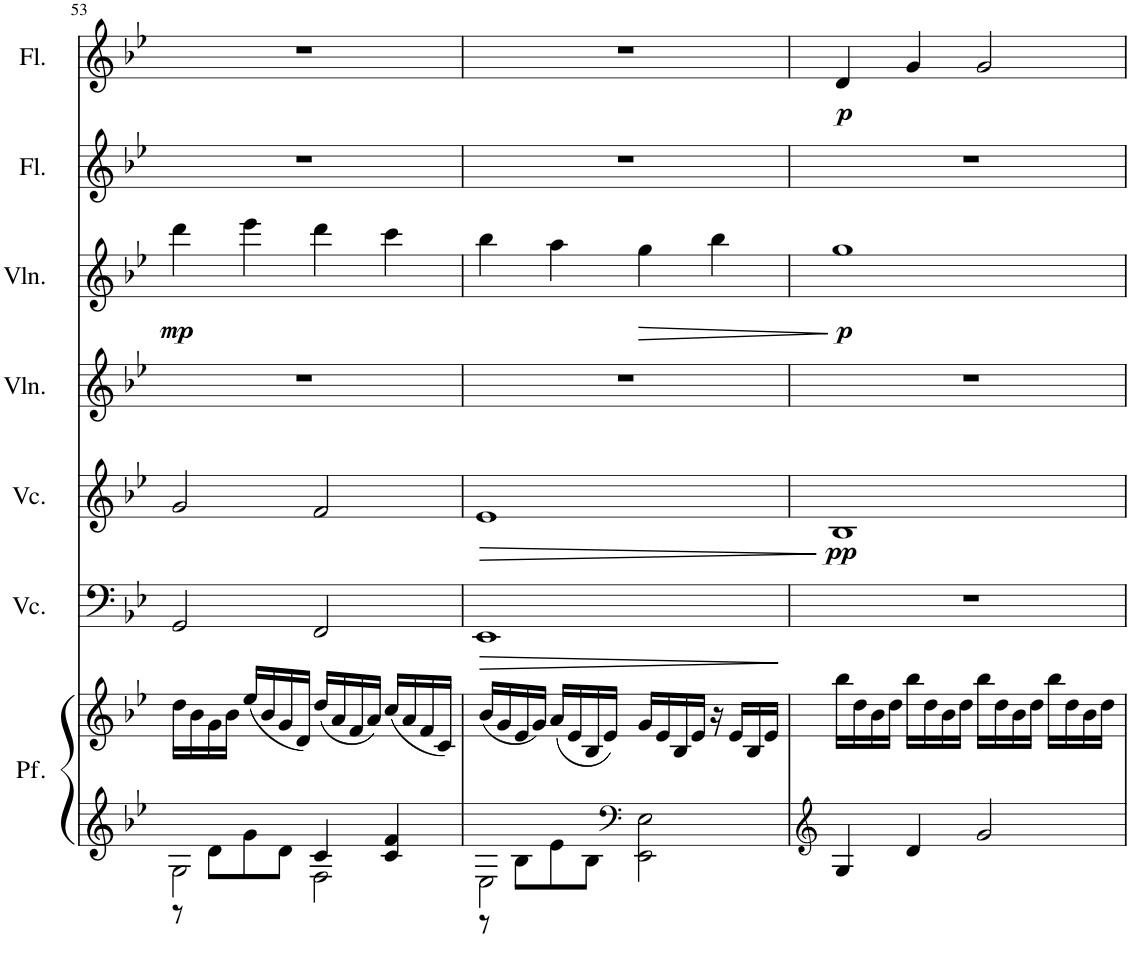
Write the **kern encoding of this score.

**kern	**kern	**kern	**dynam	**kern	**dynam	**kern	**kern	**dynam	**kern	**kern	**dynam
*part7	*part7	*part6	*part6	*part5	*part5	*part4	*part3	*part3	*part2	*part1	*part1
*staff8	*staff7	*staff6	*staff6	*staff5	*staff5	*staff4	*staff3	*staff3	*staff2	*staff1	*staff1
*I"Piano	*	*I"Violoncello	*	*I"Violoncello	*	*I"Violino	*I"Violino	*	*I"Flauto	*I"Flauto	*
*	*	*I'Vc.	*	*I'Vc.	*	*I'Vln.	*I'Vln.	*	*I'Fl.	*I'Fl.	*
!!LO:PB:g=z
*clefG2	*clefG2	*clefF4	*	*clefG2	*	*clefG2	*clefG2	*	*clefG2	*clefG2	*
*k[b-e-]	*k[b-e-]	*k[b-e-]	*	*k[b-e-]	*	*k[b-e-]	*k[b-e-]	*	*k[b-e-]	*k[b-e-]	*
*M4/4	*M4/4	*M4/4	*	*M4/4	*	*M4/4	*M4/4	*	*M4/4	*M4/4	*
=53	=53	=53	=53	=53	=53	=53	=53	=53	=53	=53	=53
*^	*	*	*	*	*	*	*	*	*	*	*
!	!	!	!	!	!	!	!	!	!LO:DY:b	!	!	!
2G\	8r	16dd\LL	2GG/	.	2g/	.	1r	4ddd\	mp	1r	1r	.
.	.	16b-\	.	.	.	.	.	.	.	.	.	.
.	8d\L	16g\	.	.	.	.	.	.	.	.	.	.
.	.	16b-\JJ	.	.	.	.	.	.	.	.	.	.
.	8g\	(16ee-/LL	.	.	.	.	.	4eee-\	.	.	.	.
.	.	16b-/	.	.	.	.	.	.	.	.	.	.
.	8d\J	16g/	.	.	.	.	.	.	.	.	.	.
.	.	16d/JJ)	.	.	.	.	.	.	.	.	.	.
2F\	4c/	(16dd/LL	2FF/	.	2f/	.	.	4ddd\	.	.	.	.
.	.	16a/	.	.	.	.	.	.	.	.	.	.
.	.	16f/	.	.	.	.	.	.	.	.	.	.
.	.	16a/JJ)	.	.	.	.	.	.	.	.	.	.
.	4c/ 4f/	(16cc/LL	.	.	.	.	.	4ccc\	.	.	.	.
.	.	16a/	.	.	.	.	.	.	.	.	.	.
.	.	16f/	.	.	.	.	.	.	.	.	.	.
.	.	16c/JJ)	.	.	.	.	.	.	.	.	.	.
=54	=54	=54	=54	=54	=54	=54	=54	=54	=54	=54	=54	=54
!	!	!	!	!LO:HP:b	!	!LO:HP:b	!	!	!	!	!	!
2E-\	8r	(16b-/LL	1EE-	>	1e-	>	1r	4bb-\	.	1r	1r	.
.	.	16g/	.	.	.	.	.	.	.	.	.	.
.	8B-\L	16e-/	.	.	.	.	.	.	.	.	.	.
.	.	16g/JJ)	.	.	.	.	.	.	.	.	.	.
.	8e-\	(16a/LL	.	.	.	.	.	4aa\	.	.	.	.
.	.	16e-/	.	.	.	.	.	.	.	.	.	.
.	8B-\J	16B-/	.	.	.	.	.	.	.	.	.	.
.	.	16e-/JJ)	.	.	.	.	.	.	.	.	.	.
*clefF4	*	*	*	*	*	*	*	*	*	*	*	*
!	!	!	!	!	!	!	!	!	!LO:HP:b	!	!	!
2EE-\ 2E-\	2ryy	16g/LL	.	.	.	.	.	4gg\	>	.	.	.
.	.	16e-/	.	.	.	.	.	.	.	.	.	.
.	.	16B-/	.	.	.	.	.	.	.	.	.	.
.	.	16e-/JJ	.	.	.	.	.	.	.	.	.	.
.	.	16r	.	.	.	.	.	4bb-\	.	.	.	.
.	.	16e-/LL	.	.	.	.	.	.	.	.	.	.
.	.	16B-/	.	.	.	.	.	.	.	.	.	.
.	.	16e-/JJ	.	.	.	.	.	.	.	.	.	.
*v	*v	*	*	*	*	*	*	*	*	*	*	*
.	.	.	]	.	]	.	.	]	.	.	.
=55	=55	=55	=55	=55	=55	=55	=55	=55	=55	=55	=55
*clefG2	*	*	*	*	*	*	*	*	*	*	*
!	!	!	!	!	!LO:DY:b	!	!	!LO:DY:b	!	!	!LO:DY:b
4G/	16bb-\LL	1r	.	1B-	pp	1r	1gg	p	1r	4d/	p
.	16dd\	.	.	.	.	.	.	.	.	.	.
.	16b-\	.	.	.	.	.	.	.	.	.	.
.	16dd\JJ	.	.	.	.	.	.	.	.	.	.
4d/	16bb-\LL	.	.	.	.	.	.	.	.	4g/	.
.	16dd\	.	.	.	.	.	.	.	.	.	.
.	16b-\	.	.	.	.	.	.	.	.	.	.
.	16dd\JJ	.	.	.	.	.	.	.	.	.	.
2g/	16bb-\LL	.	.	.	.	.	.	.	.	2g/	.
.	16dd\	.	.	.	.	.	.	.	.	.	.
.	16b-\	.	.	.	.	.	.	.	.	.	.
.	16dd\JJ	.	.	.	.	.	.	.	.	.	.
.	16bb-\LL	.	.	.	.	.	.	.	.	.	.
.	16dd\	.	.	.	.	.	.	.	.	.	.
.	16b-\	.	.	.	.	.	.	.	.	.	.
.	16dd\JJ	.	.	.	.	.	.	.	.	.	.
=	=	=	=	=	=	=	=	=	=	=	=
*-	*-	*-	*-	*-	*-	*-	*-	*-	*-	*-	*-
